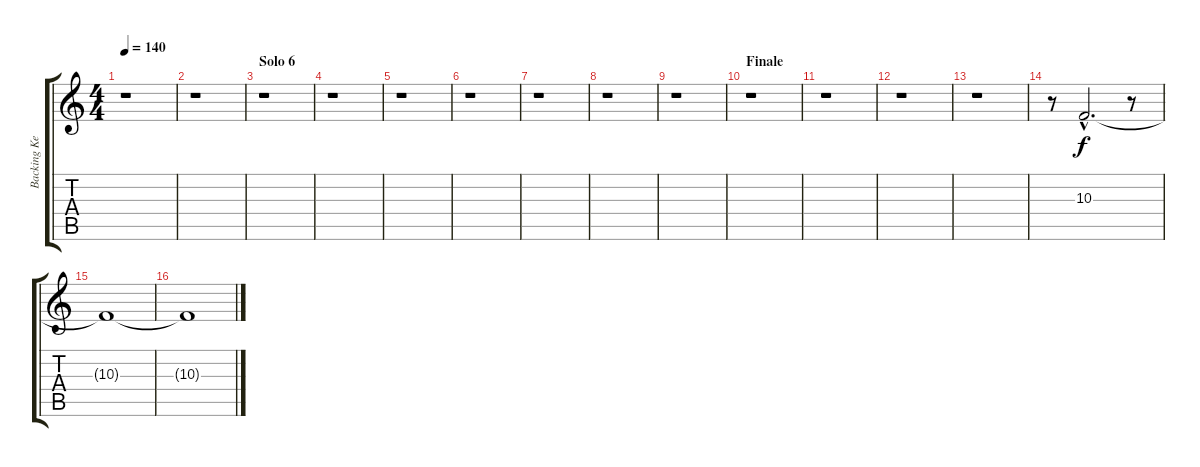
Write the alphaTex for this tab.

\track ("Backing Keyboards" "Backing Ke") {instrument choiraahs}
\staff {score tabs}
\tuning (E4 B3 G3 D3 A2 E2) {hide}
\ts (4 4)
\tempo 140
\clef g2
\ks c
r.1{dy f} |
r.1 |
\section ("" "Solo 6")
r.1 |
r.1 |
r.1 |
r.1 |
r.1 |
r.1 |
r.1 |
\section ("" "Finale")
r.1 |
r.1 |
r.1 |
r.1 |
r.8 10.3{hac}.2{d instrument reversecymbal} r.8 |
10.3{t}.1 |
10.3{t}.1{volume 0}
